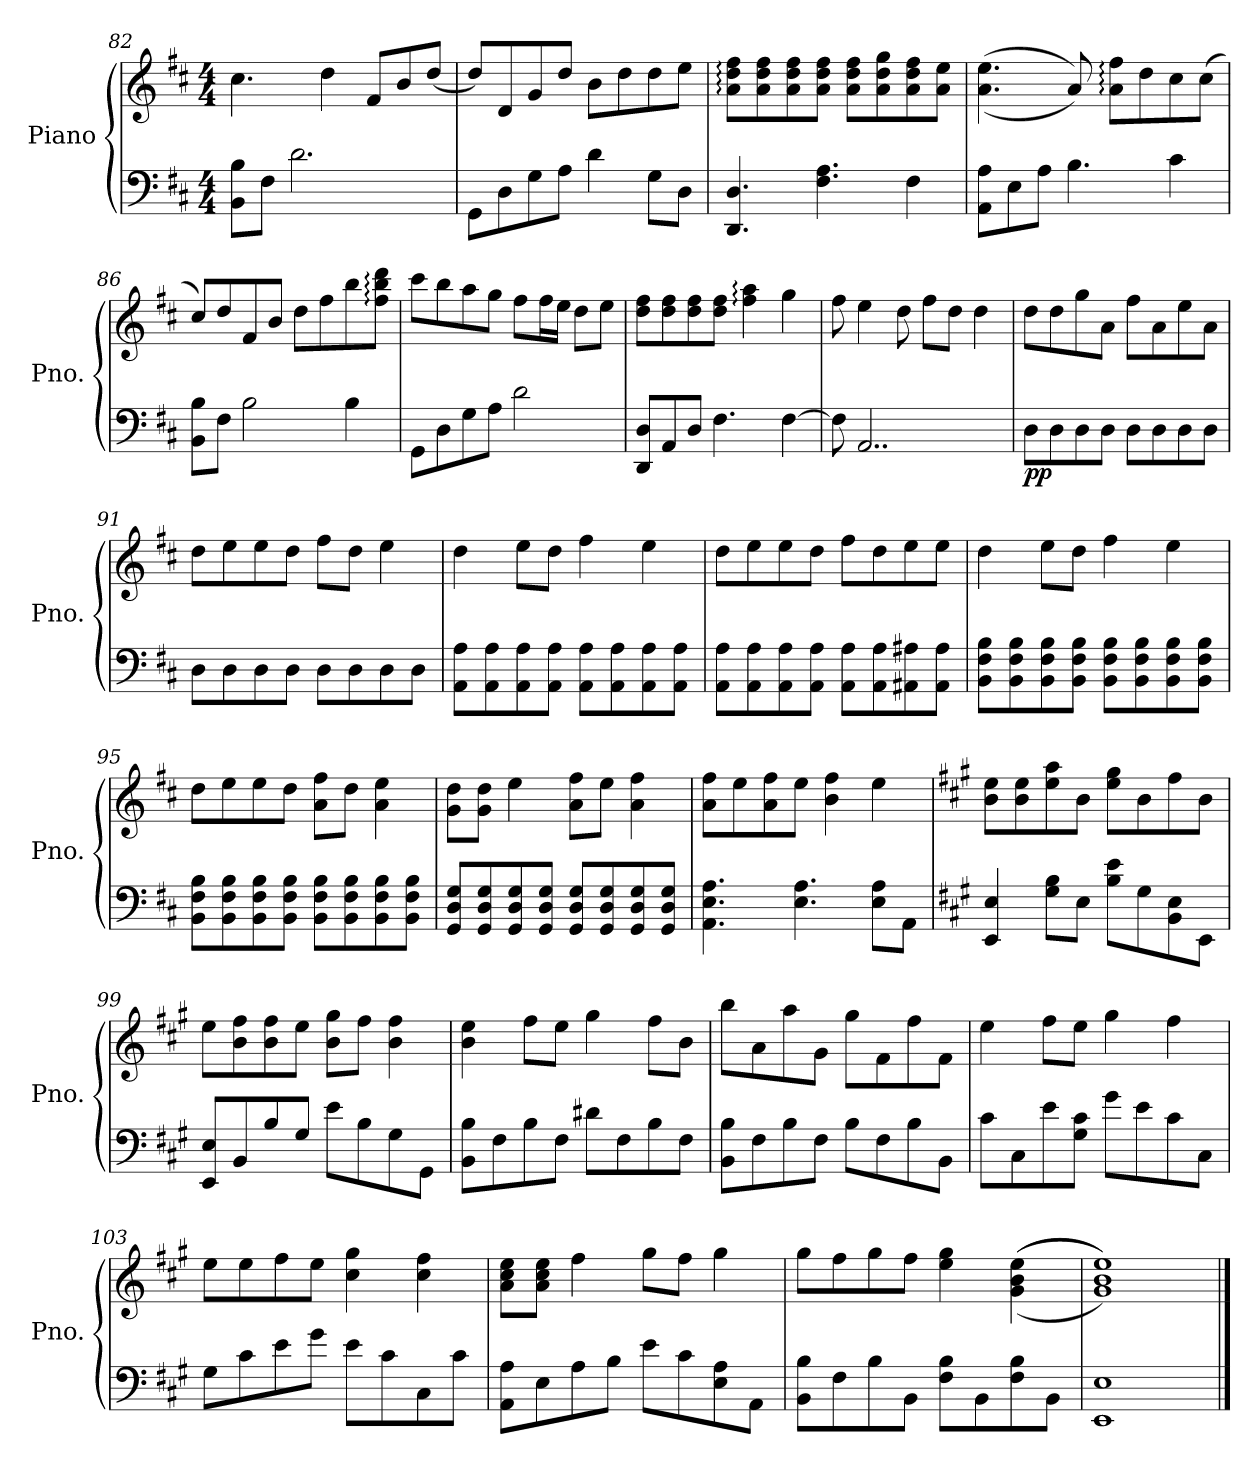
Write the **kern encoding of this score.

**kern	**kern	**dynam
*part1	*part1	*part1
*staff2	*staff1	*staff1/2
*I"Piano	*	*
*I'Pno.	*	*
*clefF4	*clefG2	*
*k[f#c#]	*k[f#c#]	*
*M4/4	*M4/4	*
=82	=82	=82
8BB\ 8B\L	4.cc#\	.
8F#\J	.	.
2.d\	.	.
.	4dd\	.
.	8f#/L	.
.	8b/	.
.	(8dd/J	.
=83	=83	=83
8GG\L	8dd/L)	.
8D\	8d/	.
8G\	8g/	.
8A\J	8dd/J	.
4d\	8b\L	.
.	8dd\	.
8G\L	8dd\	.
8D\J	8ee\J	.
=84	=84	=84
4.DD/ 4.D/	8a\: 8dd\: 8ff#\:L	.
.	8a\ 8dd\ 8ff#\	.
.	8a\ 8dd\ 8ff#\	.
4.F#\ 4.A\	8a\ 8dd\ 8ff#\J	.
.	8a\ 8dd\ 8ff#\L	.
.	8a\ 8dd\ 8gg\	.
4F#\	8a\ 8dd\ 8ff#\	.
.	8a\ 8ee\J	.
!!LO:LB:g=z
=85	=85	=85
8AA\ 8A\L	((4.a\ 4.ee\	.
8E\	.	.
8A\J	.	.
4.B\	8a/))	.
.	8a\: 8ff#\:L	.
.	8dd\	.
4c#\	8cc#\	.
.	(8cc#\J	.
=86	=86	=86
8BB\ 8B\L	8cc#/L)	.
8F#\J	8dd/	.
2B\	8f#/	.
.	8b/J	.
.	8dd\L	.
.	8ff#\	.
4B\	8bb\	.
.	8ff#\: 8bb\: 8ddd\:J	.
=87	=87	=87
8GG\L	8ccc#\L	.
8D\	8bb\	.
8G\	8aa\	.
8A\J	8gg\J	.
2d\	8ff#\L	.
.	16ff#\L	.
.	16ee\JJ	.
.	8dd\L	.
.	8ee\J	.
=88	=88	=88
8DD/ 8D/L	8dd\ 8ff#\L	.
8AA/	8dd\ 8ff#\	.
8D/J	8dd\ 8ff#\	.
4.F#\	8dd\ 8ff#\J	.
.	4ff#\: 4aa\:	.
[4F#\	4gg\	.
=89	=89	=89
8F#\]	8ff#\	.
2..AA/	4ee\	.
.	8dd\	.
.	8ff#\L	.
.	8dd\J	.
.	4dd\	.
!!LO:LB:g=z
=90	=90	=90
!	!	!LO:DY:b=2
8D\L	8dd\L	pp
8D\	8dd\	.
8D\	8gg\	.
8D\J	8a\J	.
8D\L	8ff#\L	.
8D\	8a\	.
8D\	8ee\	.
8D\J	8a\J	.
=91	=91	=91
8D\L	8dd\L	.
8D\	8ee\	.
8D\	8ee\	.
8D\J	8dd\J	.
8D\L	8ff#\L	.
8D\	8dd\J	.
8D\	4ee\	.
8D\J	.	.
=92	=92	=92
8AA\ 8A\L	4dd\	.
8AA\ 8A\	.	.
8AA\ 8A\	8ee\L	.
8AA\ 8A\J	8dd\J	.
8AA\ 8A\L	4ff#\	.
8AA\ 8A\	.	.
8AA\ 8A\	4ee\	.
8AA\ 8A\J	.	.
=93	=93	=93
8AA\ 8A\L	8dd\L	.
8AA\ 8A\	8ee\	.
8AA\ 8A\	8ee\	.
8AA\ 8A\J	8dd\J	.
8AA\ 8A\L	8ff#\L	.
8AA\ 8A\	8dd\	.
8AA#X\ 8A#X\	8ee\	.
8AA#\ 8A#\J	8ee\J	.
=94	=94	=94
8BB\ 8F#\ 8B\L	4dd\	.
8BB\ 8F#\ 8B\	.	.
8BB\ 8F#\ 8B\	8ee\L	.
8BB\ 8F#\ 8B\J	8dd\J	.
8BB\ 8F#\ 8B\L	4ff#\	.
8BB\ 8F#\ 8B\	.	.
8BB\ 8F#\ 8B\	4ee\	.
8BB\ 8F#\ 8B\J	.	.
!!LO:LB:g=z
=95	=95	=95
8BB\ 8F#\ 8B\L	8dd\L	.
8BB\ 8F#\ 8B\	8ee\	.
8BB\ 8F#\ 8B\	8ee\	.
8BB\ 8F#\ 8B\J	8dd\J	.
8BB\ 8F#\ 8B\L	8a\ 8ff#\L	.
8BB\ 8F#\ 8B\	8dd\J	.
8BB\ 8F#\ 8B\	4a\ 4ee\	.
8BB\ 8F#\ 8B\J	.	.
=96	=96	=96
8GG/ 8D/ 8G/L	8g\ 8dd\L	.
8GG/ 8D/ 8G/	8g\ 8dd\J	.
8GG/ 8D/ 8G/	4ee\	.
8GG/ 8D/ 8G/J	.	.
8GG/ 8D/ 8G/L	8a\ 8ff#\L	.
8GG/ 8D/ 8G/	8ee\J	.
8GG/ 8D/ 8G/	4a\ 4ff#\	.
8GG/ 8D/ 8G/J	.	.
=97	=97	=97
4.AA\ 4.E\ 4.A\	8a\ 8ff#\L	.
.	8ee\	.
.	8a\ 8ff#\	.
4.E\ 4.A\	8ee\J	.
.	4b\ 4ff#\	.
8E\ 8A\L	4ee\	.
8AA\J	.	.
=98	=98	=98
*k[f#c#g#]	*k[f#c#g#]	*
4EE/ 4E/	8b\ 8ee\L	.
.	8b\ 8ee\	.
8G#\ 8B\L	8ee\ 8aa\	.
8E\J	8b\J	.
8B\ 8e\L	8ee\ 8gg#\L	.
8G#\	8b\	.
8BB\ 8E\	8ff#\	.
8EE\J	8b\J	.
=99	=99	=99
8EE/ 8E/L	8ee\L	.
8BB/	8b\ 8ff#\	.
8B/	8b\ 8ff#\	.
8G#/J	8ee\J	.
8e\L	8b\ 8gg#\L	.
8B\	8ff#\J	.
8G#\	4b\ 4ff#\	.
8GG#\J	.	.
!!LO:LB:g=z
=100	=100	=100
8BB\ 8B\L	4b\ 4ee\	.
8F#\	.	.
8B\	8ff#\L	.
8F#\J	8ee\J	.
8d#X\L	4gg#\	.
8F#\	.	.
8B\	8ff#\L	.
8F#\J	8b\J	.
=101	=101	=101
8BB\ 8B\L	8bb\L	.
8F#\	8a\	.
8B\	8aa\	.
8F#\J	8g#\J	.
8B\L	8gg#\L	.
8F#\	8f#\	.
8B\	8ff#\	.
8BB\J	8f#\J	.
=102	=102	=102
8c#\L	4ee\	.
8C#\	.	.
8e\	8ff#\L	.
8G#\ 8c#\J	8ee\J	.
8g#\L	4gg#\	.
8e\	.	.
8c#\	4ff#\	.
8C#\J	.	.
=103	=103	=103
8G#\L	8ee\L	.
8c#\	8ee\	.
8e\	8ff#\	.
8g#\J	8ee\J	.
8e\L	4cc#\ 4gg#\	.
8c#\	.	.
8C#\	4cc#\ 4ff#\	.
8c#\J	.	.
!!LO:LB:g=z
=104	=104	=104
8AA\ 8A\L	8a\ 8cc#\ 8ee\L	.
8E\	8a\ 8cc#\ 8ee\J	.
8A\	4ff#\	.
8B\J	.	.
8e\L	8gg#\L	.
8c#\	8ff#\J	.
8E\ 8A\	4gg#\	.
8AA\J	.	.
=105	=105	=105
8BB\ 8B\L	8gg#\L	.
8F#\	8ff#\	.
8B\	8gg#\	.
8BB\J	8ff#\J	.
8F#\ 8B\L	4ee\ 4gg#\	.
8BB\	.	.
8F#\ 8B\	(((4g#\ 4b\ 4ee\	.
8BB\J	.	.
=106	=106	=106
1EE 1E	1g# 1b 1ee)))	.
==	==	==
*-	*-	*-
